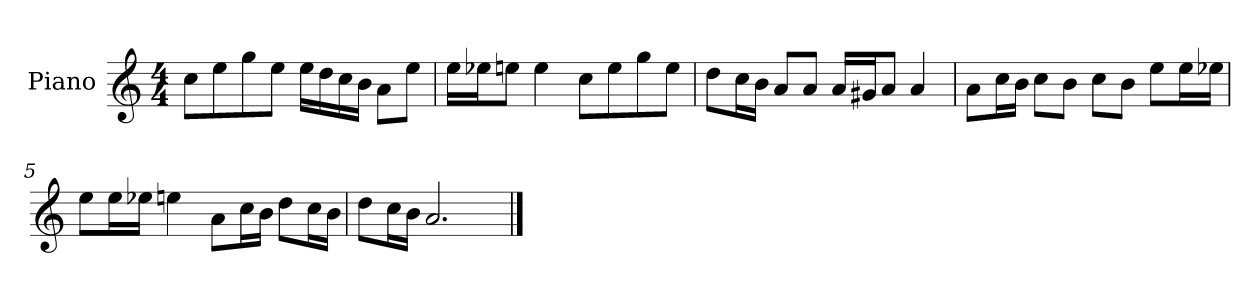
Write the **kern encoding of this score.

**kern
*part1
*staff1
*I"Piano
*I'P-no
*clefG2
*k[]
*M4/4
*MM90
=1
8cc\L
8ee\
8gg\
8ee\J
16ee\LL
16dd\
16cc\
16b\JJ
8a\L
8ee\J
=2
16ee\LL
16ee-X\J
8een\J
4ee\
8cc\L
8ee\
8gg\
8ee\J
=3
8dd\L
16cc\L
16b\JJ
8a/L
8a/J
16a/LL
16g#X/J
8a/J
4a/
=4
8a\L
16cc\L
16b\JJ
8cc\L
8b\J
8cc\L
8b\J
8ee\L
16ee\L
16ee-X\JJ
!!LO:LB:g=z
=5
8ee\L
16ee\L
16ee-X\JJ
4een\
8a\L
16cc\L
16b\JJ
8dd\L
16cc\L
16b\JJ
=6
8dd\L
16cc\L
16b\JJ
2.a/
==
*-
